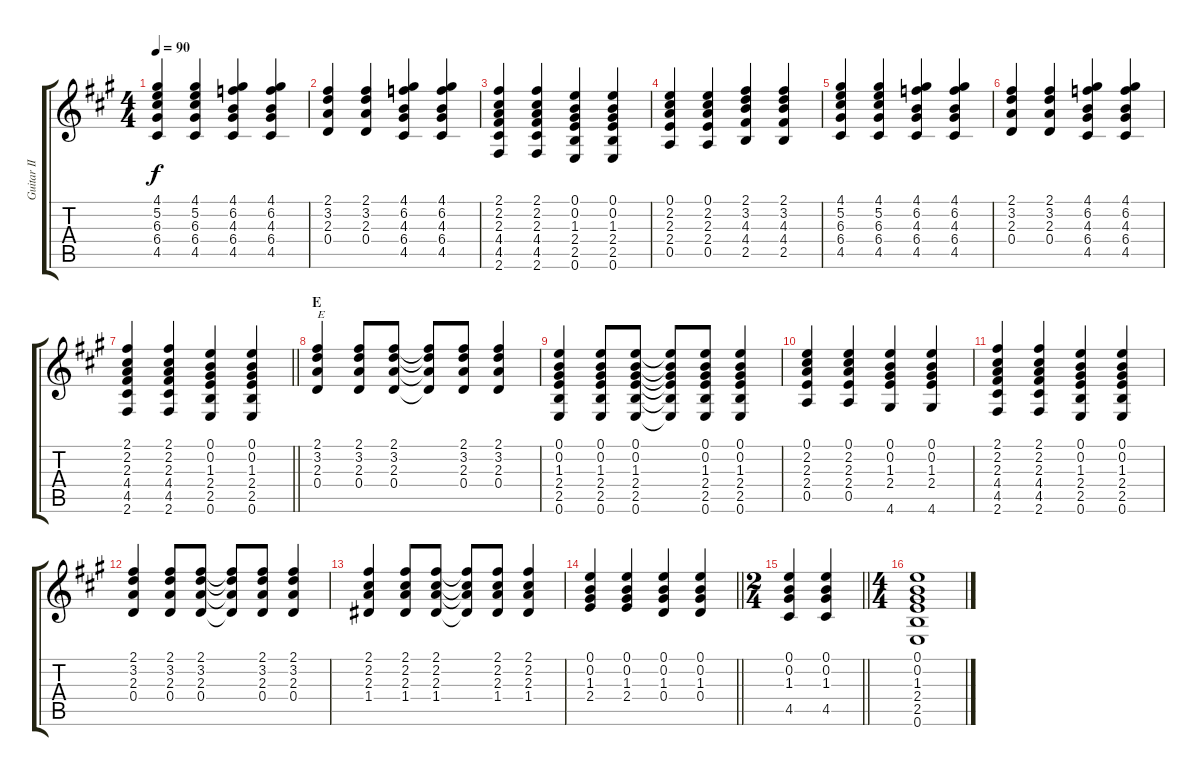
\track ("Guitar II" "Guitar II") {instrument acousticguitarnylon}
\staff {score tabs}
\tuning (E4 B3 G3 D3 A2 E2) {hide}
\ts (4 4)
\tempo 90
\clef g2
\ks a
(4.1 5.2 6.3 6.4 4.5).4{dy f} (4.1 5.2 6.3 6.4 4.5).4 (4.1 6.2 4.3 6.4 4.5).4 (4.1 6.2 4.3 6.4 4.5).4 |
(2.1 3.2 2.3 0.4).4 (2.1 3.2 2.3 0.4).4 (4.1 6.2 4.3 6.4 4.5).4 (4.1 6.2 4.3 6.4 4.5).4 |
(2.1 2.2 2.3 4.4 4.5 2.6).4 (2.1 2.2 2.3 4.4 4.5 2.6).4 (0.1 0.2 1.3 2.4 2.5 0.6).4 (0.1 0.2 1.3 2.4 2.5 0.6).4 |
(0.1 2.2 2.3 2.4 0.5).4 (0.1 2.2 2.3 2.4 0.5).4 (2.1 3.2 4.3 4.4 2.5).4 (2.1 3.2 4.3 4.4 2.5).4 |
(4.1 5.2 6.3 6.4 4.5).4 (4.1 5.2 6.3 6.4 4.5).4 (4.1 6.2 4.3 6.4 4.5).4 (4.1 6.2 4.3 6.4 4.5).4 |
(2.1 3.2 2.3 0.4).4 (2.1 3.2 2.3 0.4).4 (4.1 6.2 4.3 6.4 4.5).4 (4.1 6.2 4.3 6.4 4.5).4 |
\barLineRight lightlight
(2.1 2.2 2.3 4.4 4.5 2.6).4 (2.1 2.2 2.3 4.4 4.5 2.6).4 (0.1 0.2 1.3 2.4 2.5 0.6).4 (0.1 0.2 1.3 2.4 2.5 0.6).4 |
\section ("" "E")
(2.1 3.2 2.3 0.4).4{txt "E"} (2.1 3.2 2.3 0.4).8 (2.1 3.2 2.3 0.4).8 (2.1{t} 3.2{t} 2.3{t} 0.4{t}).8 (2.1 3.2 2.3 0.4).8 (2.1 3.2 2.3 0.4).4 |
(0.1 0.2 1.3 2.4 2.5 0.6).4 (0.1 0.2 1.3 2.4 2.5 0.6).8 (0.1 0.2 1.3 2.4 2.5 0.6).8 (0.1{t} 0.2{t} 1.3{t} 2.4{t} 2.5{t} 0.6{t}).8 (0.1 0.2 1.3 2.4 2.5 0.6).8 (0.1 0.2 1.3 2.4 2.5 0.6).4 |
(0.1 2.2 2.3 2.4 0.5).4 (0.1 2.2 2.3 2.4 0.5).4 (0.1 0.2 1.3 2.4 4.6).4 (0.1 0.2 1.3 2.4 4.6).4 |
(2.1 2.2 2.3 4.4 4.5 2.6).4 (2.1 2.2 2.3 4.4 4.5 2.6).4 (0.1 0.2 1.3 2.4 2.5 0.6).4 (0.1 0.2 1.3 2.4 2.5 0.6).4 |
(2.1 3.2 2.3 0.4).4 (2.1 3.2 2.3 0.4).8 (2.1 3.2 2.3 0.4).8 (2.1{t} 3.2{t} 2.3{t} 0.4{t}).8 (2.1 3.2 2.3 0.4).8 (2.1 3.2 2.3 0.4).4 |
(2.1 2.2 2.3 1.4).4 (2.1 2.2 2.3 1.4).8 (2.1 2.2 2.3 1.4).8 (2.1{t} 2.2{t} 2.3{t} 1.4{t}).8 (2.1 2.2 2.3 1.4).8 (2.1 2.2 2.3 1.4).4 |
\barLineRight lightlight
(0.1 0.2 1.3 2.4).4 (0.1 0.2 1.3 2.4).4 (0.1 0.2 1.3 0.4).4 (0.1 0.2 1.3 0.4).4 |
\ts (2 4)
\barLineRight lightlight
(0.1 0.2 1.3 4.5).4 (0.1 0.2 1.3 4.5).4 |
\ts (4 4)
(0.1 0.2 1.3 2.4 2.5 0.6).1
